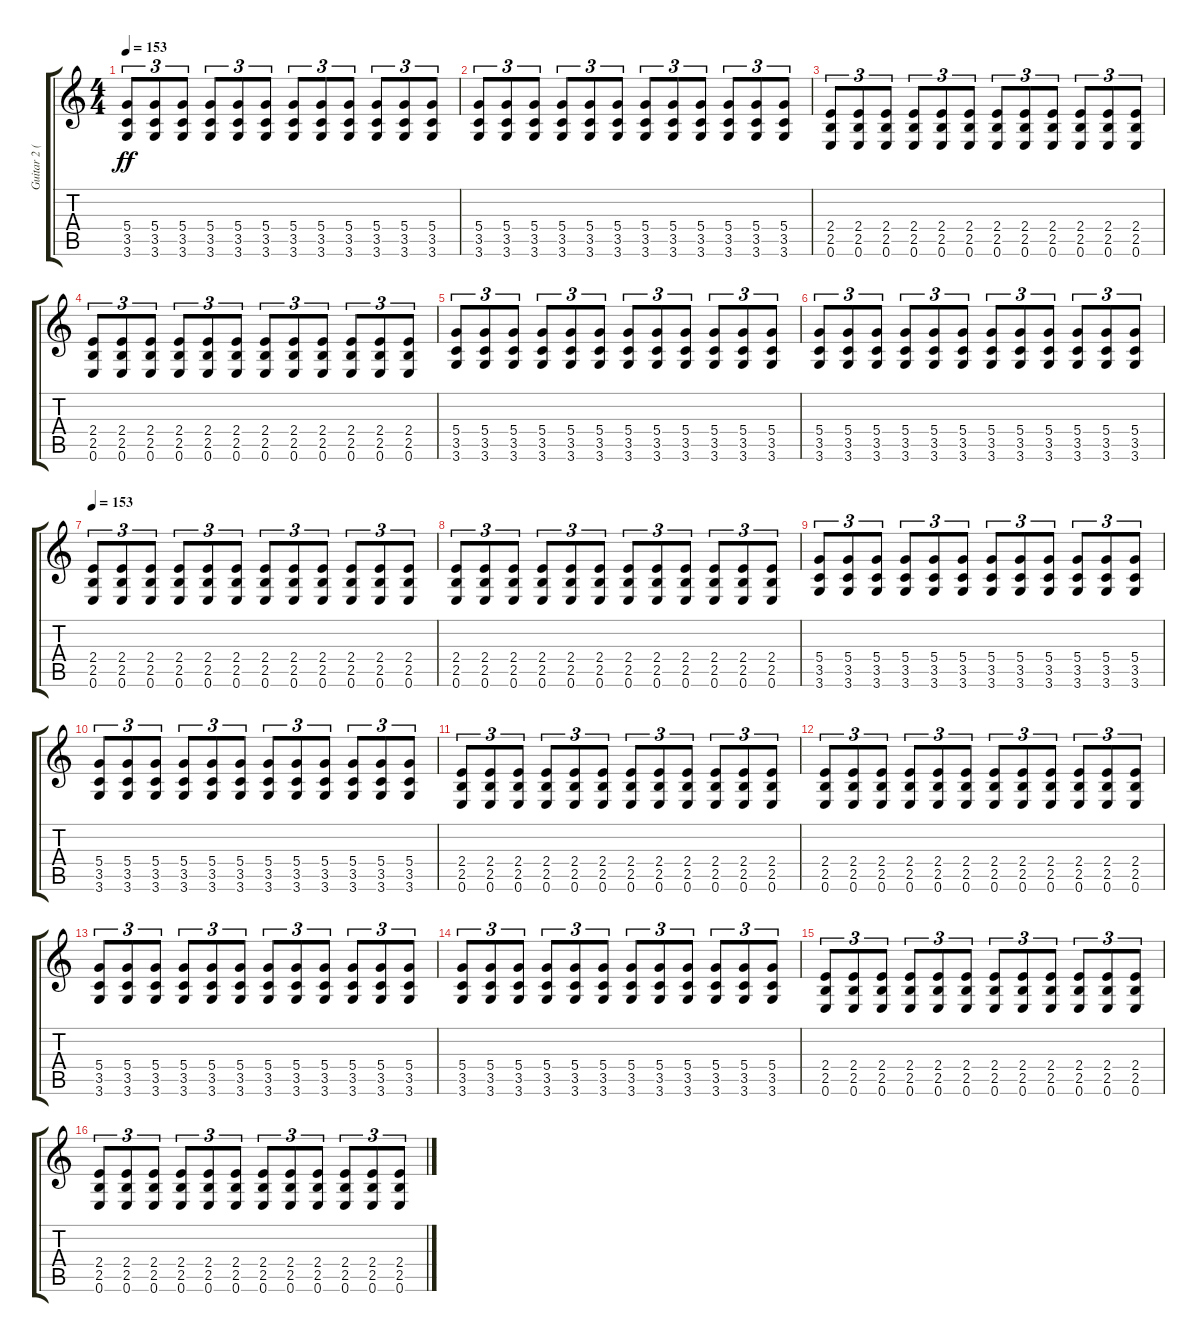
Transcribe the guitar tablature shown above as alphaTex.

\track ("Guitar 2 (Rhythm)" "Guitar 2 (") {instrument distortionguitar}
\staff {score tabs}
\tuning (E4 B3 G3 D3 A2 E2) {hide}
\ts (4 4)
\tempo 153
\clef g2
\ks c
(5.4 3.5 3.6).8{tu (3 2) dy ff} (5.4 3.5 3.6).8{tu (3 2)} (5.4 3.5 3.6).8{tu (3 2)} (5.4 3.5 3.6).8{tu (3 2)} (5.4 3.5 3.6).8{tu (3 2)} (5.4 3.5 3.6).8{tu (3 2)} (5.4 3.5 3.6).8{tu (3 2)} (5.4 3.5 3.6).8{tu (3 2)} (5.4 3.5 3.6).8{tu (3 2)} (5.4 3.5 3.6).8{tu (3 2)} (5.4 3.5 3.6).8{tu (3 2)} (5.4 3.5 3.6).8{tu (3 2)} |
(5.4 3.5 3.6).8{tu (3 2)} (5.4 3.5 3.6).8{tu (3 2)} (5.4 3.5 3.6).8{tu (3 2)} (5.4 3.5 3.6).8{tu (3 2)} (5.4 3.5 3.6).8{tu (3 2)} (5.4 3.5 3.6).8{tu (3 2)} (5.4 3.5 3.6).8{tu (3 2)} (5.4 3.5 3.6).8{tu (3 2)} (5.4 3.5 3.6).8{tu (3 2)} (5.4 3.5 3.6).8{tu (3 2)} (5.4 3.5 3.6).8{tu (3 2)} (5.4 3.5 3.6).8{tu (3 2)} |
(2.4 2.5 0.6).8{tu (3 2)} (2.4 2.5 0.6).8{tu (3 2)} (2.4 2.5 0.6).8{tu (3 2)} (2.4 2.5 0.6).8{tu (3 2)} (2.4 2.5 0.6).8{tu (3 2)} (2.4 2.5 0.6).8{tu (3 2)} (2.4 2.5 0.6).8{tu (3 2)} (2.4 2.5 0.6).8{tu (3 2)} (2.4 2.5 0.6).8{tu (3 2)} (2.4 2.5 0.6).8{tu (3 2)} (2.4 2.5 0.6).8{tu (3 2)} (2.4 2.5 0.6).8{tu (3 2)} |
(2.4 2.5 0.6).8{tu (3 2)} (2.4 2.5 0.6).8{tu (3 2)} (2.4 2.5 0.6).8{tu (3 2)} (2.4 2.5 0.6).8{tu (3 2)} (2.4 2.5 0.6).8{tu (3 2)} (2.4 2.5 0.6).8{tu (3 2)} (2.4 2.5 0.6).8{tu (3 2)} (2.4 2.5 0.6).8{tu (3 2)} (2.4 2.5 0.6).8{tu (3 2)} (2.4 2.5 0.6).8{tu (3 2)} (2.4 2.5 0.6).8{tu (3 2)} (2.4 2.5 0.6).8{tu (3 2)} |
(5.4 3.5 3.6).8{tu (3 2)} (5.4 3.5 3.6).8{tu (3 2)} (5.4 3.5 3.6).8{tu (3 2)} (5.4 3.5 3.6).8{tu (3 2)} (5.4 3.5 3.6).8{tu (3 2)} (5.4 3.5 3.6).8{tu (3 2)} (5.4 3.5 3.6).8{tu (3 2)} (5.4 3.5 3.6).8{tu (3 2)} (5.4 3.5 3.6).8{tu (3 2)} (5.4 3.5 3.6).8{tu (3 2)} (5.4 3.5 3.6).8{tu (3 2)} (5.4 3.5 3.6).8{tu (3 2)} |
(5.4 3.5 3.6).8{tu (3 2)} (5.4 3.5 3.6).8{tu (3 2)} (5.4 3.5 3.6).8{tu (3 2)} (5.4 3.5 3.6).8{tu (3 2)} (5.4 3.5 3.6).8{tu (3 2)} (5.4 3.5 3.6).8{tu (3 2)} (5.4 3.5 3.6).8{tu (3 2)} (5.4 3.5 3.6).8{tu (3 2)} (5.4 3.5 3.6).8{tu (3 2)} (5.4 3.5 3.6).8{tu (3 2)} (5.4 3.5 3.6).8{tu (3 2)} (5.4 3.5 3.6).8{tu (3 2)} |
\tempo 153
(2.4 2.5 0.6).8{tu (3 2) volume 16} (2.4 2.5 0.6).8{tu (3 2)} (2.4 2.5 0.6).8{tu (3 2)} (2.4 2.5 0.6).8{tu (3 2)} (2.4 2.5 0.6).8{tu (3 2)} (2.4 2.5 0.6).8{tu (3 2)} (2.4 2.5 0.6).8{tu (3 2)} (2.4 2.5 0.6).8{tu (3 2)} (2.4 2.5 0.6).8{tu (3 2)} (2.4 2.5 0.6).8{tu (3 2)} (2.4 2.5 0.6).8{tu (3 2)} (2.4 2.5 0.6).8{tu (3 2)} |
(2.4 2.5 0.6).8{tu (3 2)} (2.4 2.5 0.6).8{tu (3 2)} (2.4 2.5 0.6).8{tu (3 2)} (2.4 2.5 0.6).8{tu (3 2)} (2.4 2.5 0.6).8{tu (3 2)} (2.4 2.5 0.6).8{tu (3 2)} (2.4 2.5 0.6).8{tu (3 2)} (2.4 2.5 0.6).8{tu (3 2)} (2.4 2.5 0.6).8{tu (3 2)} (2.4 2.5 0.6).8{tu (3 2)} (2.4 2.5 0.6).8{tu (3 2)} (2.4 2.5 0.6).8{tu (3 2)} |
(5.4 3.5 3.6).8{tu (3 2)} (5.4 3.5 3.6).8{tu (3 2)} (5.4 3.5 3.6).8{tu (3 2)} (5.4 3.5 3.6).8{tu (3 2)} (5.4 3.5 3.6).8{tu (3 2)} (5.4 3.5 3.6).8{tu (3 2)} (5.4 3.5 3.6).8{tu (3 2)} (5.4 3.5 3.6).8{tu (3 2)} (5.4 3.5 3.6).8{tu (3 2)} (5.4 3.5 3.6).8{tu (3 2)} (5.4 3.5 3.6).8{tu (3 2)} (5.4 3.5 3.6).8{tu (3 2)} |
(5.4 3.5 3.6).8{tu (3 2)} (5.4 3.5 3.6).8{tu (3 2)} (5.4 3.5 3.6).8{tu (3 2)} (5.4 3.5 3.6).8{tu (3 2)} (5.4 3.5 3.6).8{tu (3 2)} (5.4 3.5 3.6).8{tu (3 2)} (5.4 3.5 3.6).8{tu (3 2)} (5.4 3.5 3.6).8{tu (3 2)} (5.4 3.5 3.6).8{tu (3 2)} (5.4 3.5 3.6).8{tu (3 2)} (5.4 3.5 3.6).8{tu (3 2)} (5.4 3.5 3.6).8{tu (3 2)} |
(2.4 2.5 0.6).8{tu (3 2)} (2.4 2.5 0.6).8{tu (3 2)} (2.4 2.5 0.6).8{tu (3 2)} (2.4 2.5 0.6).8{tu (3 2)} (2.4 2.5 0.6).8{tu (3 2)} (2.4 2.5 0.6).8{tu (3 2)} (2.4 2.5 0.6).8{tu (3 2)} (2.4 2.5 0.6).8{tu (3 2)} (2.4 2.5 0.6).8{tu (3 2)} (2.4 2.5 0.6).8{tu (3 2)} (2.4 2.5 0.6).8{tu (3 2)} (2.4 2.5 0.6).8{tu (3 2)} |
(2.4 2.5 0.6).8{tu (3 2)} (2.4 2.5 0.6).8{tu (3 2)} (2.4 2.5 0.6).8{tu (3 2)} (2.4 2.5 0.6).8{tu (3 2)} (2.4 2.5 0.6).8{tu (3 2)} (2.4 2.5 0.6).8{tu (3 2)} (2.4 2.5 0.6).8{tu (3 2)} (2.4 2.5 0.6).8{tu (3 2)} (2.4 2.5 0.6).8{tu (3 2)} (2.4 2.5 0.6).8{tu (3 2)} (2.4 2.5 0.6).8{tu (3 2)} (2.4 2.5 0.6).8{tu (3 2)} |
(5.4 3.5 3.6).8{tu (3 2)} (5.4 3.5 3.6).8{tu (3 2)} (5.4 3.5 3.6).8{tu (3 2)} (5.4 3.5 3.6).8{tu (3 2)} (5.4 3.5 3.6).8{tu (3 2)} (5.4 3.5 3.6).8{tu (3 2)} (5.4 3.5 3.6).8{tu (3 2)} (5.4 3.5 3.6).8{tu (3 2)} (5.4 3.5 3.6).8{tu (3 2)} (5.4 3.5 3.6).8{tu (3 2)} (5.4 3.5 3.6).8{tu (3 2)} (5.4 3.5 3.6).8{tu (3 2)} |
(5.4 3.5 3.6).8{tu (3 2)} (5.4 3.5 3.6).8{tu (3 2)} (5.4 3.5 3.6).8{tu (3 2)} (5.4 3.5 3.6).8{tu (3 2)} (5.4 3.5 3.6).8{tu (3 2)} (5.4 3.5 3.6).8{tu (3 2)} (5.4 3.5 3.6).8{tu (3 2)} (5.4 3.5 3.6).8{tu (3 2)} (5.4 3.5 3.6).8{tu (3 2)} (5.4 3.5 3.6).8{tu (3 2)} (5.4 3.5 3.6).8{tu (3 2)} (5.4 3.5 3.6).8{tu (3 2)} |
(2.4 2.5 0.6).8{tu (3 2)} (2.4 2.5 0.6).8{tu (3 2)} (2.4 2.5 0.6).8{tu (3 2)} (2.4 2.5 0.6).8{tu (3 2)} (2.4 2.5 0.6).8{tu (3 2)} (2.4 2.5 0.6).8{tu (3 2)} (2.4 2.5 0.6).8{tu (3 2)} (2.4 2.5 0.6).8{tu (3 2)} (2.4 2.5 0.6).8{tu (3 2)} (2.4 2.5 0.6).8{tu (3 2)} (2.4 2.5 0.6).8{tu (3 2)} (2.4 2.5 0.6).8{tu (3 2)} |
(2.4 2.5 0.6).8{tu (3 2)} (2.4 2.5 0.6).8{tu (3 2)} (2.4 2.5 0.6).8{tu (3 2)} (2.4 2.5 0.6).8{tu (3 2)} (2.4 2.5 0.6).8{tu (3 2)} (2.4 2.5 0.6).8{tu (3 2)} (2.4 2.5 0.6).8{tu (3 2)} (2.4 2.5 0.6).8{tu (3 2)} (2.4 2.5 0.6).8{tu (3 2)} (2.4 2.5 0.6).8{tu (3 2)} (2.4 2.5 0.6).8{tu (3 2)} (2.4 2.5 0.6).8{tu (3 2)}
